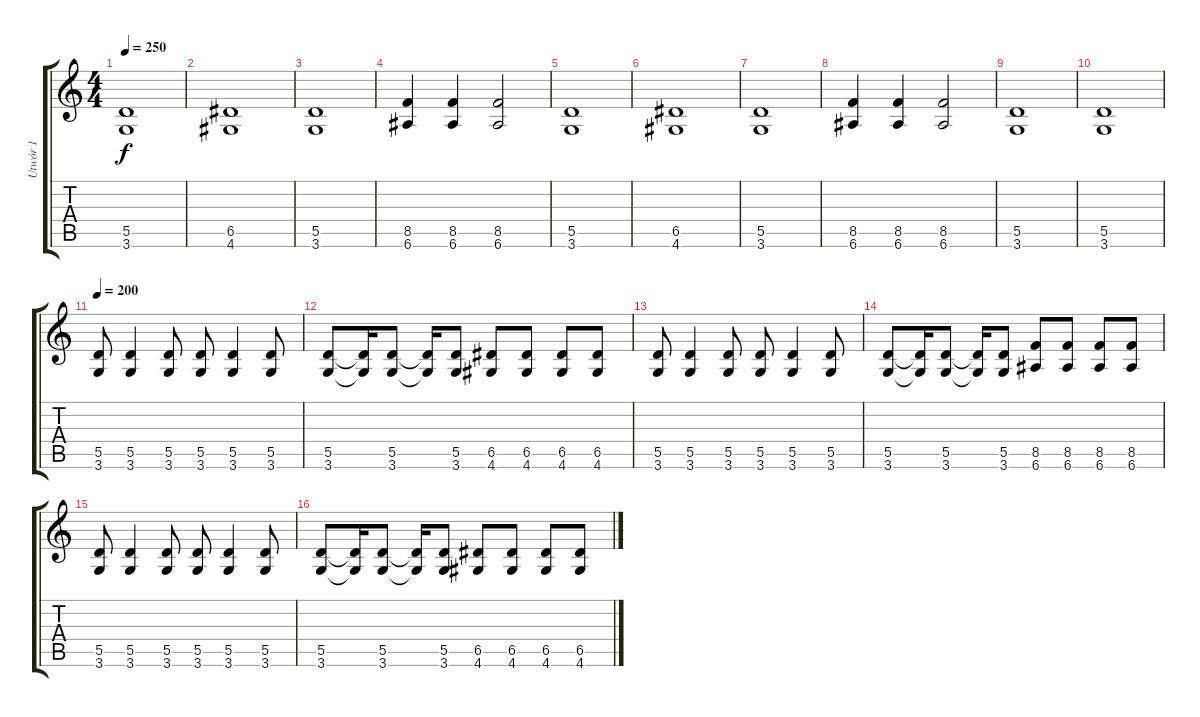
\track ("Utwór 1" "Utwór 1") {instrument distortionguitar}
\staff {score tabs}
\tuning (E4 B3 G3 D3 A2 E2) {hide}
\ts (4 4)
\tempo 250
\clef g2
\ks c
(5.5 3.6).1{dy f} |
(6.5 4.6).1 |
(5.5 3.6).1 |
(8.5 6.6).4 (8.5 6.6).4 (8.5 6.6).2 |
(5.5 3.6).1 |
(6.5 4.6).1 |
(5.5 3.6).1 |
(8.5 6.6).4 (8.5 6.6).4 (8.5 6.6).2 |
(5.5 3.6).1 |
(5.5 3.6).1 |
\tempo 200
(5.5 3.6).8 (5.5 3.6).4 (5.5 3.6).8 (5.5 3.6).8 (5.5 3.6).4 (5.5 3.6).8 |
(5.5 3.6).8 (5.5{t} 3.6{t}).16 (5.5 3.6).8 (5.5{t} 3.6{t}).16 (5.5 3.6).8 (6.5 4.6).8 (6.5 4.6).8 (6.5 4.6).8 (6.5 4.6).8 |
(5.5 3.6).8 (5.5 3.6).4 (5.5 3.6).8 (5.5 3.6).8 (5.5 3.6).4 (5.5 3.6).8 |
(5.5 3.6).8 (5.5{t} 3.6{t}).16 (5.5 3.6).8 (5.5{t} 3.6{t}).16 (5.5 3.6).8 (8.5 6.6).8 (8.5 6.6).8 (8.5 6.6).8 (8.5 6.6).8 |
(5.5 3.6).8 (5.5 3.6).4 (5.5 3.6).8 (5.5 3.6).8 (5.5 3.6).4 (5.5 3.6).8 |
(5.5 3.6).8 (5.5{t} 3.6{t}).16 (5.5 3.6).8 (5.5{t} 3.6{t}).16 (5.5 3.6).8 (6.5 4.6).8 (6.5 4.6).8 (6.5 4.6).8 (6.5 4.6).8
